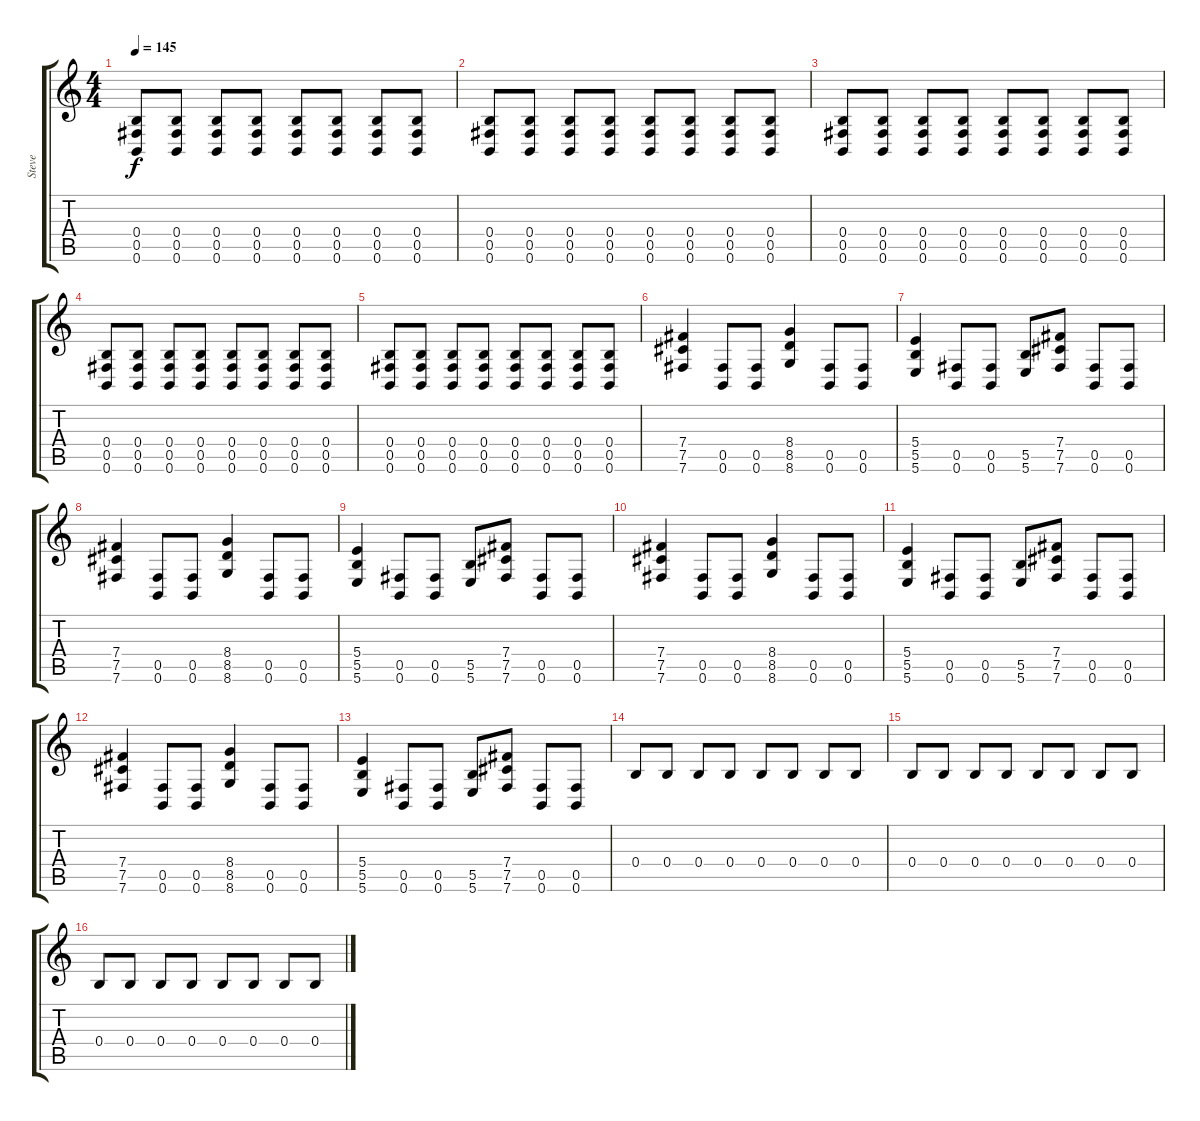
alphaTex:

\track ("Steve" "Steve") {instrument distortionguitar}
\staff {score tabs}
\tuning (Db4 Ab3 E3 B2 Gb2 B1) {hide}
\ts (4 4)
\tempo 145
\clef g2
\ks c
(0.4 0.5 0.6).8{dy f} (0.4 0.5 0.6).8 (0.4 0.5 0.6).8 (0.4 0.5 0.6).8 (0.4 0.5 0.6).8 (0.4 0.5 0.6).8 (0.4 0.5 0.6).8 (0.4 0.5 0.6).8 |
(0.4 0.5 0.6).8 (0.4 0.5 0.6).8 (0.4 0.5 0.6).8 (0.4 0.5 0.6).8 (0.4 0.5 0.6).8 (0.4 0.5 0.6).8 (0.4 0.5 0.6).8 (0.4 0.5 0.6).8 |
(0.4 0.5 0.6).8 (0.4 0.5 0.6).8 (0.4 0.5 0.6).8 (0.4 0.5 0.6).8 (0.4 0.5 0.6).8 (0.4 0.5 0.6).8 (0.4 0.5 0.6).8 (0.4 0.5 0.6).8 |
(0.4 0.5 0.6).8 (0.4 0.5 0.6).8 (0.4 0.5 0.6).8 (0.4 0.5 0.6).8 (0.4 0.5 0.6).8 (0.4 0.5 0.6).8 (0.4 0.5 0.6).8 (0.4 0.5 0.6).8 |
(0.4 0.5 0.6).8 (0.4 0.5 0.6).8 (0.4 0.5 0.6).8 (0.4 0.5 0.6).8 (0.4 0.5 0.6).8 (0.4 0.5 0.6).8 (0.4 0.5 0.6).8 (0.4 0.5 0.6).8 |
(7.4 7.5 7.6).4{instrument distortionguitar} (0.5 0.6).8 (0.5 0.6).8 (8.4 8.5 8.6).4 (0.5 0.6).8 (0.5 0.6).8 |
(5.4 5.5 5.6).4 (0.5 0.6).8 (0.5 0.6).8 (5.5 5.6).8 (7.4 7.5 7.6).8 (0.5 0.6).8 (0.5 0.6).8 |
(7.4 7.5 7.6).4 (0.5 0.6).8 (0.5 0.6).8 (8.4 8.5 8.6).4 (0.5 0.6).8 (0.5 0.6).8 |
(5.4 5.5 5.6).4 (0.5 0.6).8 (0.5 0.6).8 (5.5 5.6).8 (7.4 7.5 7.6).8 (0.5 0.6).8 (0.5 0.6).8 |
(7.4 7.5 7.6).4 (0.5 0.6).8 (0.5 0.6).8 (8.4 8.5 8.6).4 (0.5 0.6).8 (0.5 0.6).8 |
(5.4 5.5 5.6).4 (0.5 0.6).8 (0.5 0.6).8 (5.5 5.6).8 (7.4 7.5 7.6).8 (0.5 0.6).8 (0.5 0.6).8 |
(7.4 7.5 7.6).4 (0.5 0.6).8 (0.5 0.6).8 (8.4 8.5 8.6).4 (0.5 0.6).8 (0.5 0.6).8 |
(5.4 5.5 5.6).4 (0.5 0.6).8 (0.5 0.6).8 (5.5 5.6).8 (7.4 7.5 7.6).8 (0.5 0.6).8 (0.5 0.6).8 |
0.4.8{instrument electricguitarclean} 0.4.8 0.4.8 0.4.8 0.4.8 0.4.8 0.4.8 0.4.8 |
0.4.8 0.4.8 0.4.8 0.4.8 0.4.8 0.4.8 0.4.8 0.4.8 |
0.4.8 0.4.8 0.4.8 0.4.8 0.4.8 0.4.8 0.4.8 0.4.8
